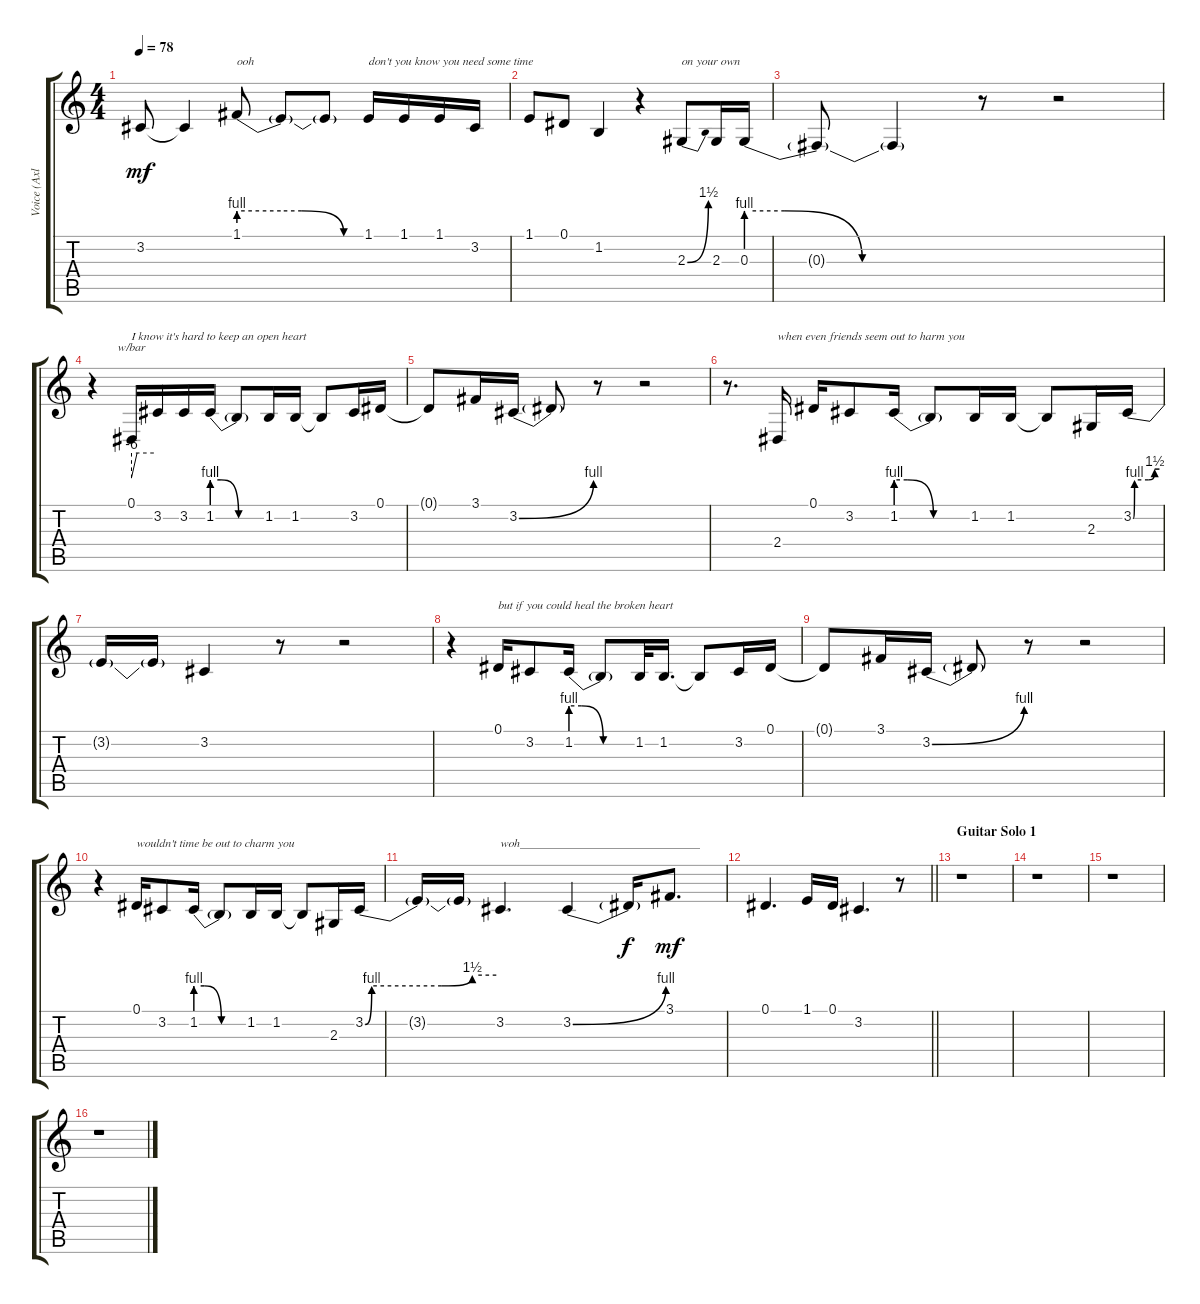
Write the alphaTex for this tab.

\track ("Voice (Axl)" "Voice (Axl") {instrument lead2sawtooth}
\staff {score tabs}
\tuning (Eb4 Bb3 Gb3 Db3 Ab2 Eb2) {hide}
\ts (4 4)
\tempo 78
\clef g2
\ks c
3.2{t}.8{dy mf} 3.2{t}.4 1.1{be (custom 0 4 20 4 30 4 50 0 60 0)}.8{txt "ooh"} 1.1{t}.8 1.1{t}.8 1.1.16{txt "don't you know you need some time"} 1.1.16 1.1.16 3.2.16 |
1.1.8 0.1.8 1.2.4 r.4 2.3{be (bend 0 0 60 6)}.8{txt "on your own"} 2.3.16 0.3{be (custom 0 4 10 4 30 0 40 0 60 0)}.16 |
0.3{t}.8 0.3{t}.4 r.8 r.2 |
r.4 0.1.16{tbe (custom default 0 -24 15 0 60 0) txt "I know it's hard to keep an open heart"} 3.2.16 3.2.16 1.2{be (custom 0 4 10 4 30 0 40 0 60 0)}.16 1.2{t}.8 1.2.16 1.2.16 1.2{t}.8 3.2.16 0.1.16 |
0.1{t}.8 3.1.16 3.2{be (bend 0 0 60 4)}.16 3.2{t}.8 r.8 r.2 |
r.8{d} 2.4.16{txt "when even friends seem out to harm you"} 0.1.16 3.2.8 1.2{be (custom 0 4 9 4 30 0 40 0 60 0)}.16 1.2{t}.8 1.2.16 1.2.16 1.2{t}.8 2.3.16 3.2{be (custom 0 0 3 4 35 4 49 6 60 6)}.16 |
3.2{t}.16 3.2{t}.16 3.2.4 r.8 r.2 |
r.4 0.1.16{txt "but if you could heal the broken heart"} 3.2.8 1.2{be (custom 0 4 10 4 30 0 40 0 60 0)}.16 1.2{t}.8 1.2.32 1.2.16{d} 1.2{t}.8 3.2.16 0.1.16 |
0.1{t}.8 3.1.16 3.2{be (bend 0 0 60 4)}.16 3.2{t}.8 r.8 r.2 |
r.4 0.1.16{txt "wouldn't time be out to charm you"} 3.2.8 1.2{be (custom 0 4 10 4 30 0 40 0 60 0)}.16 1.2{t}.8 1.2.16 1.2.16 1.2{t}.8 2.3.16 3.2{be (custom 0 0 3 4 35 4 49 6 60 6)}.16 |
3.2{t}.16 3.2{t}.16 3.2.4{d txt "woh______________________________"} 3.2{be (bend 0 0 60 4)}.4 3.2{t}.16{dy f} 3.1.8{d dy mf} |
\barLineRight lightlight
0.1.4{d} 1.1.16 0.1.16 3.2.4{d} r.8 |
\section ("" "Guitar Solo 1")
r.1 |
r.1 |
r.1 |
r.1
